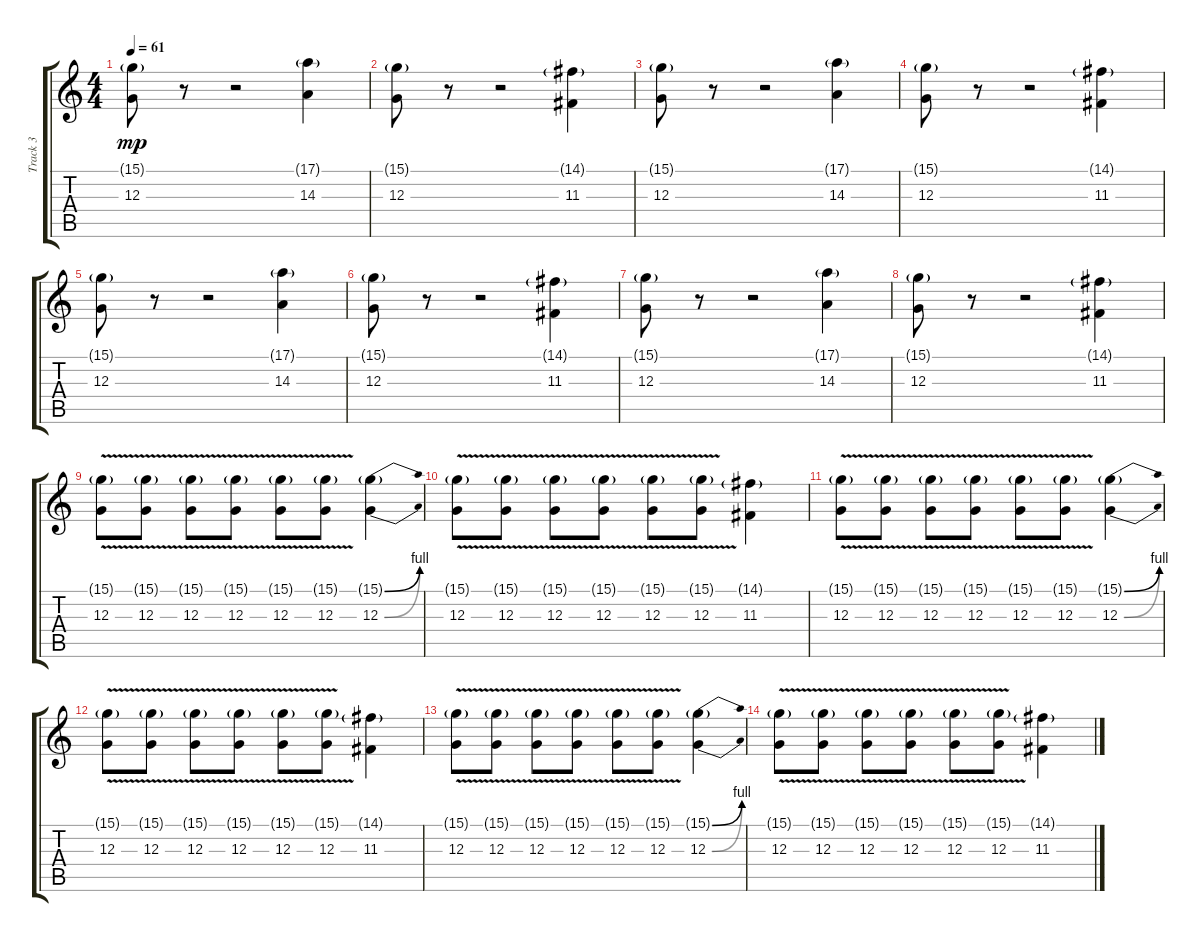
\track ("Track 3" "Track 3") {instrument choiraahs}
\staff {score tabs}
\tuning (E4 B3 G3 D3 A2 E2) {hide}
\ts (4 4)
\tempo 61
\clef g2
\ks c
(15.1{g} 12.3).8{dy mp} r.8 r.2 (17.1{g} 14.3).4 |
(15.1{g} 12.3).8 r.8 r.2 (14.1{g} 11.3).4 |
(15.1{g} 12.3).8 r.8 r.2 (17.1{g} 14.3).4 |
(15.1{g} 12.3).8 r.8 r.2 (14.1{g} 11.3).4 |
(15.1{g} 12.3).8 r.8 r.2 (17.1{g} 14.3).4 |
(15.1{g} 12.3).8 r.8 r.2 (14.1{g} 11.3).4 |
(15.1{g} 12.3).8 r.8 r.2 (17.1{g} 14.3).4 |
(15.1{g} 12.3).8 r.8 r.2 (14.1{g} 11.3).4 |
(15.1{v g} 12.3).8 (15.1{v g} 12.3).8 (15.1{v g} 12.3).8 (15.1{v g} 12.3).8 (15.1{v g} 12.3).8 (15.1{v g} 12.3).8 (15.1{be (bend 0 0 60 4) g} 12.3{be (bend 0 0 60 4)}).4 |
(15.1{v g} 12.3).8 (15.1{v g} 12.3).8 (15.1{v g} 12.3).8 (15.1{v g} 12.3).8 (15.1{v g} 12.3).8 (15.1{v g} 12.3).8 (14.1{g} 11.3).4 |
(15.1{v g} 12.3).8 (15.1{v g} 12.3).8 (15.1{v g} 12.3).8 (15.1{v g} 12.3).8 (15.1{v g} 12.3).8 (15.1{v g} 12.3).8 (15.1{be (bend 0 0 60 4) g} 12.3{be (bend 0 0 60 4)}).4 |
(15.1{v g} 12.3).8 (15.1{v g} 12.3).8 (15.1{v g} 12.3).8 (15.1{v g} 12.3).8 (15.1{v g} 12.3).8 (15.1{v g} 12.3).8 (14.1{g} 11.3).4 |
(15.1{v g} 12.3).8 (15.1{v g} 12.3).8 (15.1{v g} 12.3).8 (15.1{v g} 12.3).8 (15.1{v g} 12.3).8 (15.1{v g} 12.3).8 (15.1{be (bend 0 0 60 4) g} 12.3{be (bend 0 0 60 4)}).4 |
(15.1{v g} 12.3).8 (15.1{v g} 12.3).8 (15.1{v g} 12.3).8 (15.1{v g} 12.3).8 (15.1{v g} 12.3).8 (15.1{v g} 12.3).8 (14.1{g} 11.3).4
